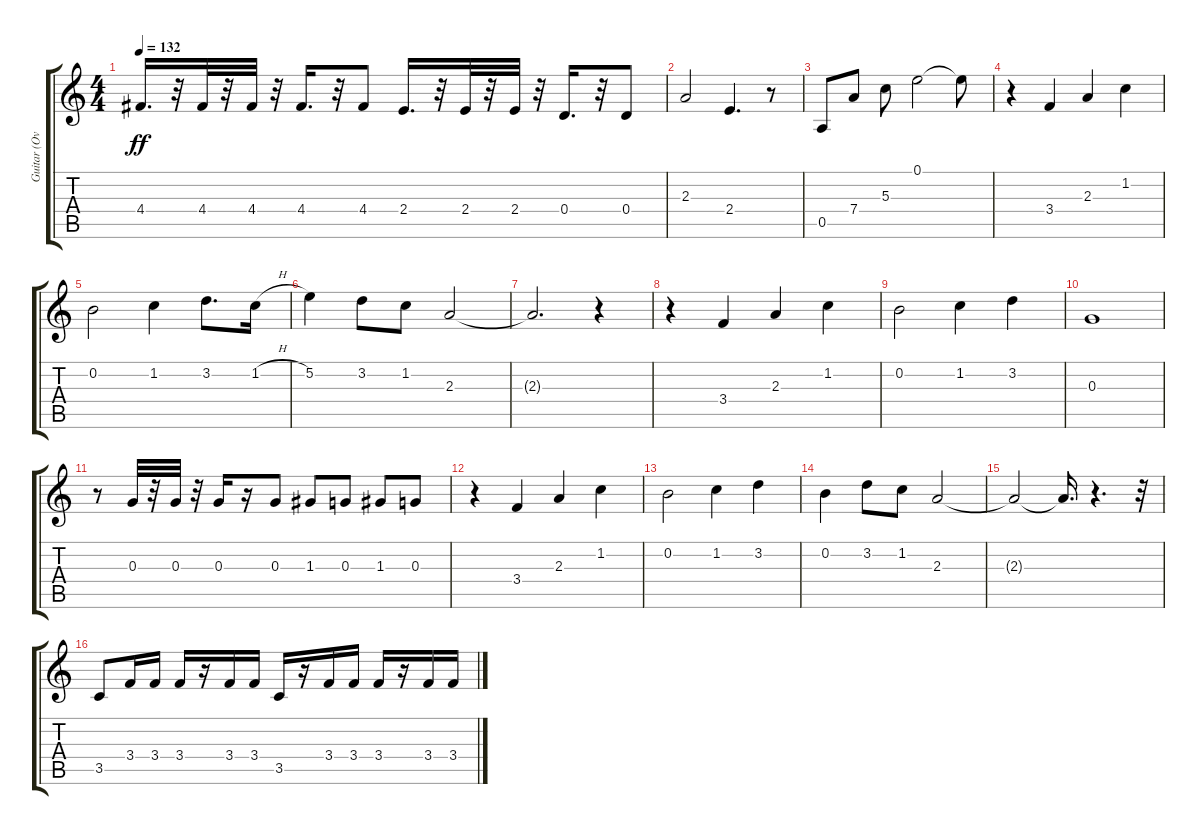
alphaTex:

\track ("Guitar (Over Dub)" "Guitar (Ov") {instrument electricguitarclean}
\staff {score tabs}
\tuning (E4 B3 G3 D3 A2 E2) {hide}
\ts (4 4)
\tempo 132
\clef g2
\ks c
4.4.16{d dy ff} r.32 4.4.32 r.32 4.4.32 r.32 4.4.16{d} r.32 4.4.8 2.4.16{d} r.32 2.4.32 r.32 2.4.32 r.32 0.4.16{d} r.32 0.4.8 |
2.3.2 2.4.4{d} r.8 |
0.5.8 7.4.8 5.3.8 0.1.2 0.1{t}.8 |
r.4 3.4.4 2.3.4 1.2.4 |
0.2.2 1.2.4 3.2.8{d} 1.2{h}.16 |
5.2.4 3.2.8 1.2.8 2.3.2 |
2.3{t}.2{d} r.4 |
r.4 3.4.4 2.3.4 1.2.4 |
0.2.2 1.2.4 3.2.4 |
0.3.1 |
r.8 0.3.32 r.32 0.3.32 r.32 0.3.16 r.16 0.3.8 1.3.8 0.3.8 1.3.8 0.3.8 |
r.4 3.4.4 2.3.4 1.2.4 |
0.2.2 1.2.4 3.2.4 |
0.2.4 3.2.8 1.2.8 2.3.2 |
2.3{t}.2 2.3{t}.16{d} r.4{d} r.32 |
3.5.8 3.4.16 3.4.16 3.4.16 r.16 3.4.16 3.4.16 3.5.16 r.16 3.4.16 3.4.16 3.4.16 r.16 3.4.16 3.4.16
